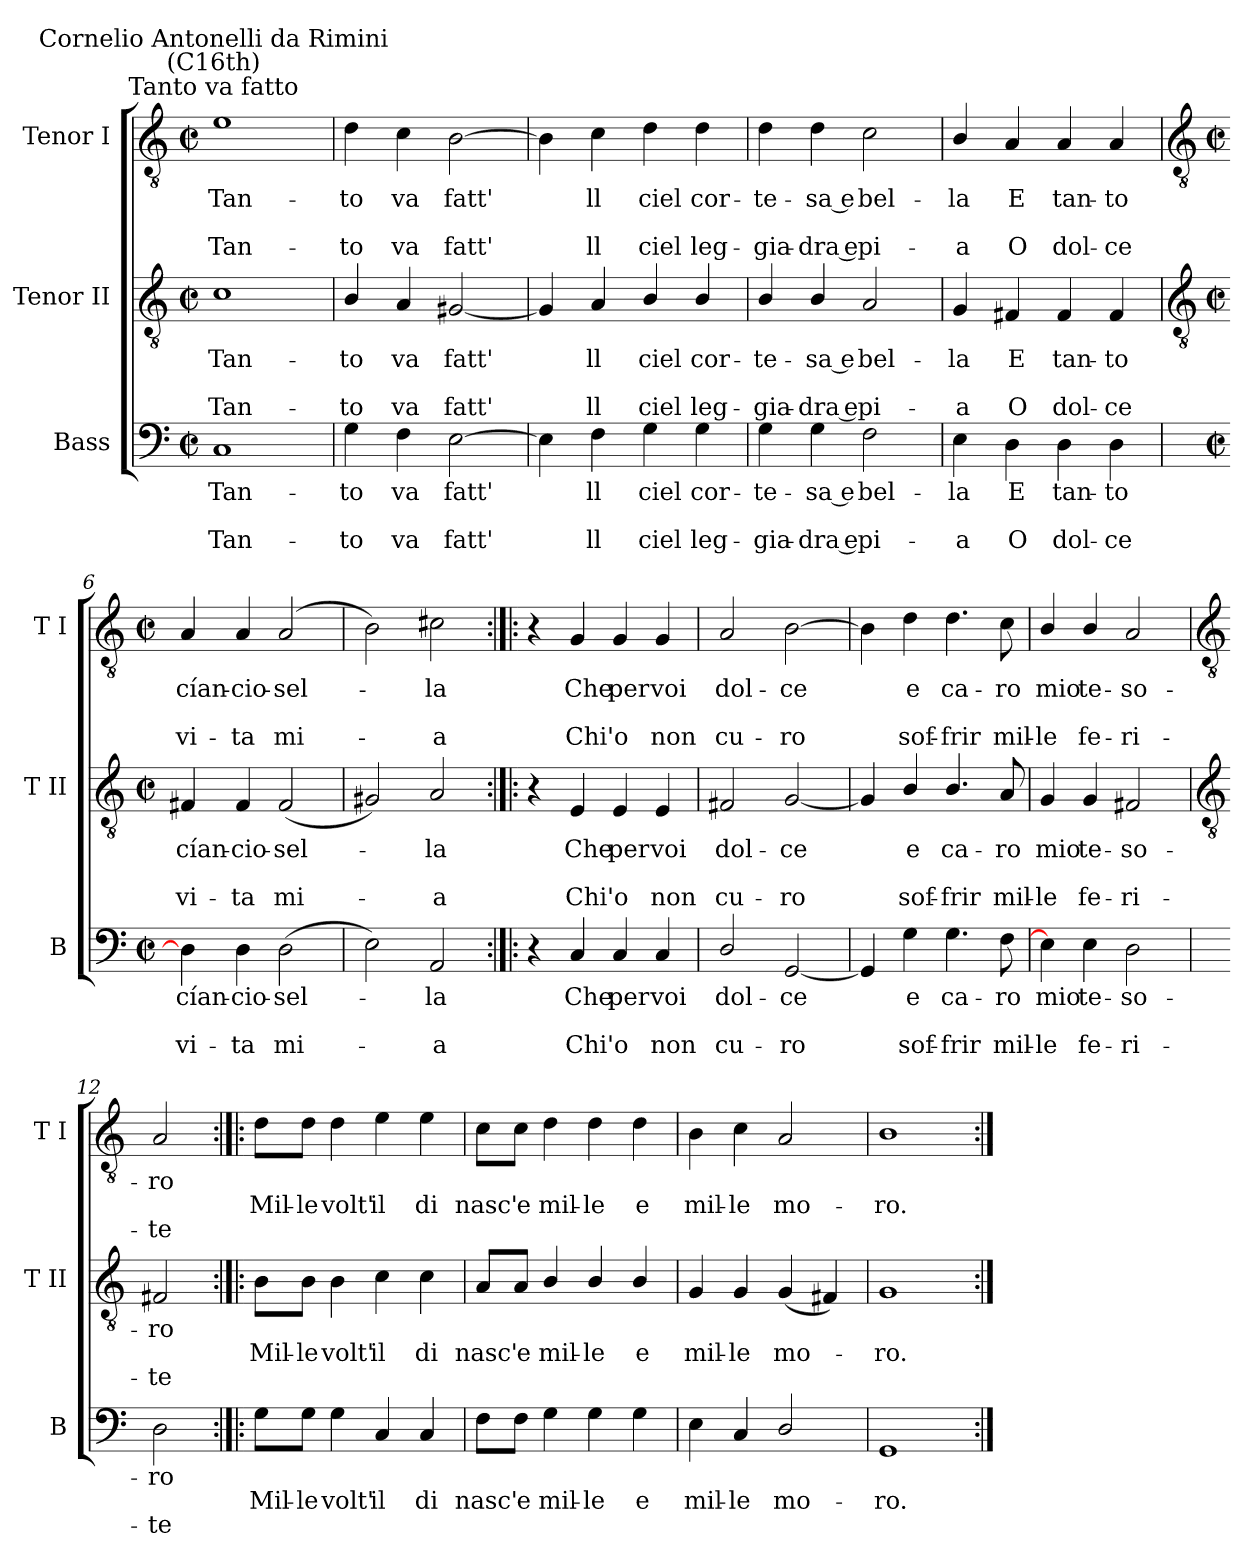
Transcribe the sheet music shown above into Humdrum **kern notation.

**kern	**text	**text	**text	**kern	**text	**text	**text	**kern	**text	**text	**text
*part3	*part3	*part3	*part3	*part2	*part2	*part2	*part2	*part1	*part1	*part1	*part1
*staff3	*staff3	*staff3	*staff3	*staff2	*staff2	*staff2	*staff2	*staff1	*staff1	*staff1	*staff1
*I"Bass	*	*	*	*I"Tenor II	*	*	*	*I"Tenor I	*	*	*
*I'B	*	*	*	*I'T II	*	*	*	*I'T I	*	*	*
*clefF4	*	*	*	*clefGv2	*	*	*	*clefGv2	*	*	*
*k[]	*	*	*	*k[]	*	*	*	*k[]	*	*	*
*C:	*	*	*	*C:	*	*	*	*C:	*	*	*
*M2/2	*	*	*	*M2/2	*	*	*	*M2/2	*	*	*
*met(c|)	*	*	*	*met(c|)	*	*	*	*met(c|)	*	*	*
=1	=1	=1	=1	=1	=1	=1	=1	=1	=1	=1	=1
!	!	!	!	!	!	!	!	!LO:TX:a:cj:t=Tanto va fatto	!	!	!
!	!	!	!	!	!	!	!	!LO:TX:a:cj:t=Cornelio Antonelli da Rimini\n(C16th)	!	!	!
!	!LO:LY:b	!	!LO:LY:b	!	!LO:LY:b	!	!LO:LY:b	!	!LO:LY:b	!	!LO:LY:b
1C	Tan-	.	-Tan-	1c	Tan-	.	-Tan-	1e	Tan-	.	-Tan-
=2	=2	=2	=2	=2	=2	=2	=2	=2	=2	=2	=2
!	!LO:LY:b	!	!LO:LY:b	!	!LO:LY:b	!	!LO:LY:b	!	!LO:LY:b	!	!LO:LY:b
4G	-to	.	to	4B/	-to	.	to	4d	-to	.	to
!	!LO:LY:b	!	!LO:LY:b	!	!LO:LY:b	!	!LO:LY:b	!	!LO:LY:b	!	!LO:LY:b
4F	va	.	va	4A	va	.	va	4c	va	.	va
!	!LO:LY:b	!	!LO:LY:b	!	!LO:LY:b	!	!LO:LY:b	!	!LO:LY:b	!	!LO:LY:b
[2E	fatt'	.	fatt'	[2G#X	fatt'	.	fatt'	[2B	fatt'	.	fatt'
=3	=3	=3	=3	=3	=3	=3	=3	=3	=3	=3	=3
4E]	.	.	.	4G#]	.	.	.	4B]	.	.	.
!	!LO:LY:b	!	!LO:LY:b	!	!LO:LY:b	!	!LO:LY:b	!	!LO:LY:b	!	!LO:LY:b
4F	ll	.	ll	4A	ll	.	ll	4c	ll	.	ll
!	!LO:LY:b	!	!LO:LY:b	!	!LO:LY:b	!	!LO:LY:b	!	!LO:LY:b	!	!LO:LY:b
4G	ciel	.	ciel	4B/	ciel	.	ciel	4d	ciel	.	ciel
!	!LO:LY:b	!	!LO:LY:b	!	!LO:LY:b	!	!LO:LY:b	!	!LO:LY:b	!	!LO:LY:b
4G	cor-	.	-leg-	4B/	cor-	.	-leg-	4d	cor-	.	-leg-
=4	=4	=4	=4	=4	=4	=4	=4	=4	=4	=4	=4
!	!LO:LY:b	!	!LO:LY:b	!	!LO:LY:b	!	!LO:LY:b	!	!LO:LY:b	!	!LO:LY:b
4G	-te-	.	-gia-	4B/	-te-	.	-gia-	4d	-te-	.	-gia-
!	!LO:LY:b	!	!LO:LY:b	!	!LO:LY:b	!	!LO:LY:b	!	!LO:LY:b	!	!LO:LY:b
4G	-sa e	.	dra e	4B/	-sa e	.	dra e	4d	-sa e	.	dra e
!	!LO:LY:b	!	!LO:LY:b	!	!LO:LY:b	!	!LO:LY:b	!	!LO:LY:b	!	!LO:LY:b
2F	bel-	.	-pi-	2A	bel-	.	-pi-	2c	bel-	.	-pi-
=5	=5	=5	=5	=5	=5	=5	=5	=5	=5	=5	=5
!	!LO:LY:b	!	!LO:LY:b	!	!LO:LY:b	!	!LO:LY:b	!	!LO:LY:b	!	!LO:LY:b
4E	-la	.	a	4G	-la	.	a	4B/	-la	.	a
!	!LO:LY:b	!	!LO:LY:b	!	!LO:LY:b	!	!LO:LY:b	!	!LO:LY:b	!	!LO:LY:b
4D	E	.	O	4F#X	E	.	O	4A	E	.	O
!	!LO:LY:b	!	!LO:LY:b	!	!LO:LY:b	!	!LO:LY:b	!	!LO:LY:b	!	!LO:LY:b
4D	tan-	.	-dol-	4F#	tan-	.	-dol-	4A	tan-	.	-dol-
!	!LO:LY:b	!	!LO:LY:b	!	!LO:LY:b	!	!LO:LY:b	!	!LO:LY:b	!	!LO:LY:b
4D	-to	.	ce	4F#	-to	.	ce	4A	-to	.	ce
!!LO:LB:g=z
=6	=6	=6	=6	=6	=6	=6	=6	=6	=6	=6	=6
*	*	*	*	*clefGv2	*	*	*	*clefGv2	*	*	*
*M2/2	*	*	*	*M2/2	*	*	*	*M2/2	*	*	*
*met(c|)	*	*	*	*met(c|)	*	*	*	*met(c|)	*	*	*
!	!LO:LY:b	!	!LO:LY:b	!	!LO:LY:b	!	!LO:LY:b	!	!LO:LY:b	!	!LO:LY:b
4D]	cían-	.	-vi-	4F#X	cían-	.	-vi-	4A	cían-	.	-vi-
!	!LO:LY:b	!	!LO:LY:b	!	!LO:LY:b	!	!LO:LY:b	!	!LO:LY:b	!	!LO:LY:b
4D	-cio-	.	-ta	4F#	-cio-	.	-ta	4A	-cio-	.	-ta
!	!LO:LY:b	!	!LO:LY:b	!	!LO:LY:b	!	!LO:LY:b	!	!LO:LY:b	!	!LO:LY:b
(>2D	sel-	.	mi-	(<2F#	sel-	.	mi-	(<2A	sel-	.	mi-
=7	=7	=7	=7	=7	=7	=7	=7	=7	=7	=7	=7
2E)	.	.	.	2G#X)	.	.	.	2B)	.	.	.
!	!LO:LY:b	!	!LO:LY:b	!	!LO:LY:b	!	!LO:LY:b	!	!LO:LY:b	!	!LO:LY:b
2AA	la	.	a	2A	la	.	a	2c#X	la	.	a
=8:|!|:	=8:|!|:	=8:|!|:	=8:|!|:	=8:|!|:	=8:|!|:	=8:|!|:	=8:|!|:	=8:|!|:	=8:|!|:	=8:|!|:	=8:|!|:
4r	.	.	.	4r	.	.	.	4r	.	.	.
!	!LO:LY:b	!	!LO:LY:b	!	!LO:LY:b	!	!LO:LY:b	!	!LO:LY:b	!	!LO:LY:b
4C	Che	.	Chi'o	4E	Che	.	Chi'o	4G	Che	.	Chi'o
!	!LO:LY:b	!	!	!	!LO:LY:b	!	!	!	!LO:LY:b	!	!
4C	per	.	.	4E	per	.	.	4G	per	.	.
!	!LO:LY:b	!	!LO:LY:b	!	!LO:LY:b	!	!LO:LY:b	!	!LO:LY:b	!	!LO:LY:b
4C	voi	.	non	4E	voi	.	non	4G	voi	.	non
=9	=9	=9	=9	=9	=9	=9	=9	=9	=9	=9	=9
!	!LO:LY:b	!	!LO:LY:b	!	!LO:LY:b	!	!LO:LY:b	!	!LO:LY:b	!	!LO:LY:b
2D/	dol-	.	-cu-	2F#X	dol-	.	-cu-	2A	dol-	.	-cu-
!	!LO:LY:b	!	!LO:LY:b	!	!LO:LY:b	!	!LO:LY:b	!	!LO:LY:b	!	!LO:LY:b
[2GG	-ce	.	ro	[2G	-ce	.	ro	[2B	-ce	.	ro
=10	=10	=10	=10	=10	=10	=10	=10	=10	=10	=10	=10
4GG]	.	.	.	4G]	.	.	.	4B]	.	.	.
!	!LO:LY:b	!	!LO:LY:b	!	!LO:LY:b	!	!LO:LY:b	!	!LO:LY:b	!	!LO:LY:b
4G	e	.	sof-	4B/	e	.	sof-	4d	e	.	sof-
!	!LO:LY:b	!	!LO:LY:b	!	!LO:LY:b	!	!LO:LY:b	!	!LO:LY:b	!	!LO:LY:b
4.G	-ca-	.	-frir	4.B/	-ca-	.	-frir	4.d	-ca-	.	-frir
!	!LO:LY:b	!	!LO:LY:b	!	!LO:LY:b	!	!LO:LY:b	!	!LO:LY:b	!	!LO:LY:b
8F	ro	.	mil-	8A	ro	.	mil-	8c	ro	.	mil-
=11	=11	=11	=11	=11	=11	=11	=11	=11	=11	=11	=11
!	!LO:LY:b	!	!LO:LY:b	!	!LO:LY:b	!	!LO:LY:b	!	!LO:LY:b	!	!LO:LY:b
4E]	-mio	.	le	4G	-mio	.	le	4B/	-mio	.	le
!	!LO:LY:b	!	!LO:LY:b	!	!LO:LY:b	!	!LO:LY:b	!	!LO:LY:b	!	!LO:LY:b
4E	te-	.	-fe-	4G	te-	.	-fe-	4B/	te-	.	-fe-
!	!LO:LY:b	!	!LO:LY:b	!	!LO:LY:b	!	!LO:LY:b	!	!LO:LY:b	!	!LO:LY:b
2D	-so-	.	-ri-	2F#X	-so-	.	-ri-	2A	-so-	.	-ri-
!!LO:LB:g=z
=12	=12	=12	=12	=12	=12	=12	=12	=12	=12	=12	=12
*	*	*	*	*clefGv2	*	*	*	*clefGv2	*	*	*
!	!LO:LY:b	!	!LO:LY:b	!	!LO:LY:b	!	!LO:LY:b	!	!LO:LY:b	!	!LO:LY:b
2D	-ro	.	te	2F#X	-ro	.	te	2A	-ro	.	te
=13:|!|:	=13:|!|:	=13:|!|:	=13:|!|:	=13:|!|:	=13:|!|:	=13:|!|:	=13:|!|:	=13:|!|:	=13:|!|:	=13:|!|:	=13:|!|:
!	!	!LO:LY:b	!	!	!	!LO:LY:b	!	!	!	!LO:LY:b	!
8G\L	.	Mil-	.	8B\L	.	Mil-	.	8d\L	.	Mil-	.
!	!	!LO:LY:b	!	!	!	!LO:LY:b	!	!	!	!LO:LY:b	!
8G\J	.	-le	.	8B\J	.	-le	.	8d\J	.	-le	.
!	!	!LO:LY:b	!	!	!	!LO:LY:b	!	!	!	!LO:LY:b	!
4G	.	volt'	.	4B	.	volt'	.	4d	.	volt'	.
!	!	!LO:LY:b	!	!	!	!LO:LY:b	!	!	!	!LO:LY:b	!
4C	.	il	.	4c	.	il	.	4e	.	il	.
!	!	!LO:LY:b	!	!	!	!LO:LY:b	!	!	!	!LO:LY:b	!
4C	.	di	.	4c	.	di	.	4e	.	di	.
=14	=14	=14	=14	=14	=14	=14	=14	=14	=14	=14	=14
!	!	!LO:LY:b	!	!	!	!LO:LY:b	!	!	!	!LO:LY:b	!
8F\L	.	nasc'	.	8A/L	.	nasc'	.	8c\L	.	nasc'	.
!	!	!LO:LY:b	!	!	!	!LO:LY:b	!	!	!	!LO:LY:b	!
8F\J	.	e	.	8A/J	.	e	.	8c\J	.	e	.
!	!	!LO:LY:b	!	!	!	!LO:LY:b	!	!	!	!LO:LY:b	!
4G	.	mil-	.	4B/	.	mil-	.	4d	.	mil-	.
!	!	!LO:LY:b	!	!	!	!LO:LY:b	!	!	!	!LO:LY:b	!
4G	.	-le	.	4B/	.	-le	.	4d	.	-le	.
!	!	!LO:LY:b	!	!	!	!LO:LY:b	!	!	!	!LO:LY:b	!
4G	.	e	.	4B/	.	e	.	4d	.	e	.
=15	=15	=15	=15	=15	=15	=15	=15	=15	=15	=15	=15
!	!	!LO:LY:b	!	!	!	!LO:LY:b	!	!	!	!LO:LY:b	!
4E	.	mil-	.	4G	.	mil-	.	4B	.	mil-	.
!	!	!LO:LY:b	!	!	!	!LO:LY:b	!	!	!	!LO:LY:b	!
4C	.	-le	.	4G	.	-le	.	4c	.	-le	.
!	!	!LO:LY:b	!	!	!	!LO:LY:b	!	!	!	!LO:LY:b	!
2D/	.	mo-	.	(<4G	.	mo-	.	2A	.	mo-	.
.	.	.	.	4F#X)	.	.	.	.	.	.	.
=16	=16	=16	=16	=16	=16	=16	=16	=16	=16	=16	=16
!	!	!LO:LY:b	!	!	!	!LO:LY:b	!	!	!	!LO:LY:b	!
1GG	.	-ro.	.	1G	.	ro.	.	1B	.	-ro.	.
=:|!	=:|!	=:|!	=:|!	=:|!	=:|!	=:|!	=:|!	=:|!	=:|!	=:|!	=:|!
*-	*-	*-	*-	*-	*-	*-	*-	*-	*-	*-	*-
